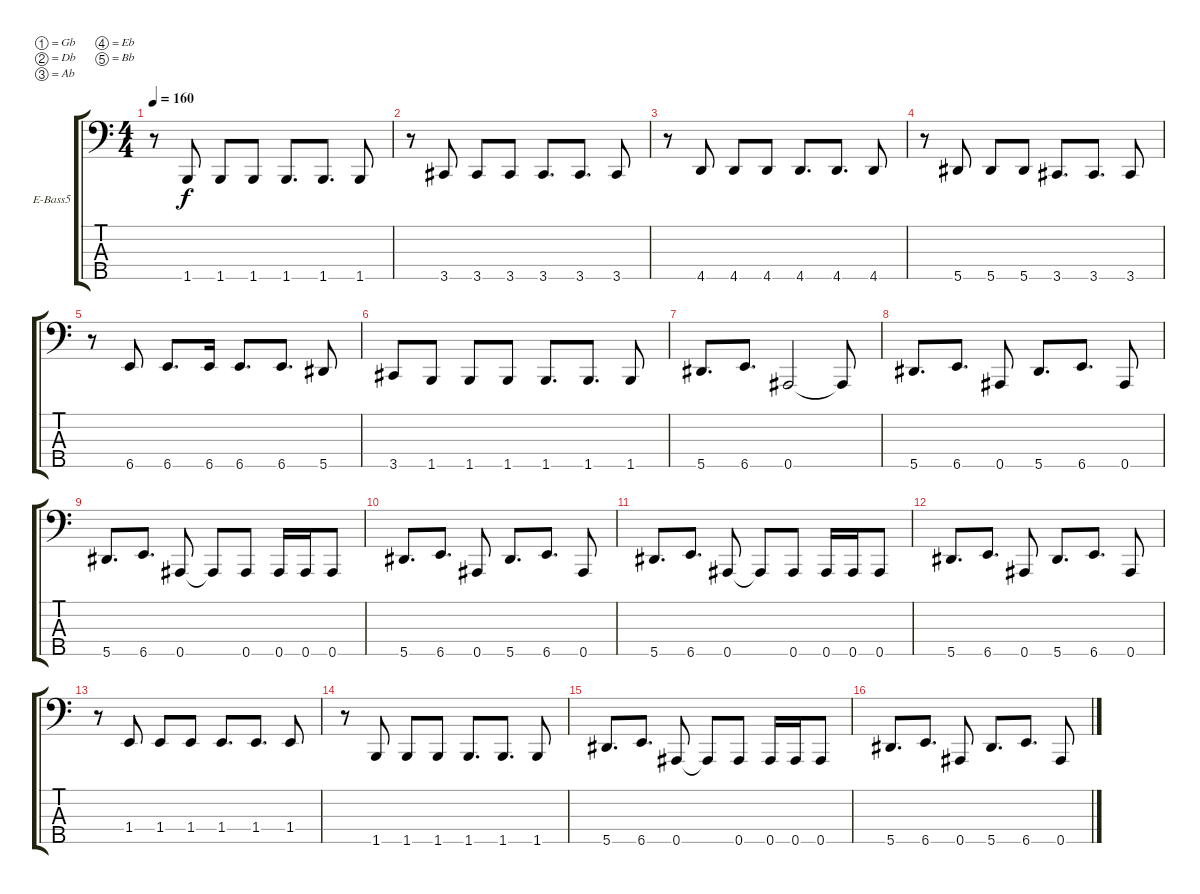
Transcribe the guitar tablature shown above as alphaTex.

\defaultSystemsLayout 4
\bracketExtendMode groupsimilarinstruments
\firstSystemTrackNameOrientation horizontal
\otherSystemsTrackNameOrientation horizontal
\track ("Arif Mirabdolbaghi" "E-Bass5") {instrument electricbassfinger}
\staff {score tabs}
\tuning (Gb2 Db2 Ab1 Eb1 Bb0)
\ts (4 4)
\tempo 160
\clef f4
\ks c
r.8{dy f} 1.5.8 1.5.8 1.5.8 1.5.8{d} 1.5.8{d} 1.5.8 |
r.8 3.5.8 3.5.8 3.5.8 3.5.8{d} 3.5.8{d} 3.5.8 |
r.8 4.5.8 4.5.8 4.5.8 4.5.8{d} 4.5.8{d} 4.5.8 |
r.8 5.5.8 5.5.8 5.5.8 3.5.8{d} 3.5.8{d} 3.5.8 |
r.8 6.5.8 6.5.8{d} 6.5.16 6.5.8{d} 6.5.8{d} 5.5.8 |
3.5.8 1.5.8 1.5.8 1.5.8 1.5.8{d} 1.5.8{d} 1.5.8 |
5.5.8{d} 6.5.8{d} 0.5.2 0.5{t}.8 |
5.5.8{d} 6.5.8{d} 0.5.8 5.5.8{d} 6.5.8{d} 0.5.8 |
5.5.8{d} 6.5.8{d} 0.5.8 0.5{t}.8 0.5.8 0.5.16 0.5.16 0.5.8 |
5.5.8{d} 6.5.8{d} 0.5.8 5.5.8{d} 6.5.8{d} 0.5.8 |
5.5.8{d} 6.5.8{d} 0.5.8 0.5{t}.8 0.5.8 0.5.16 0.5.16 0.5.8 |
5.5.8{d} 6.5.8{d} 0.5.8 5.5.8{d} 6.5.8{d} 0.5.8 |
r.8 1.4.8 1.4.8 1.4.8 1.4.8{d} 1.4.8{d} 1.4.8 |
r.8 1.5.8 1.5.8 1.5.8 1.5.8{d} 1.5.8{d} 1.5.8 |
5.5.8{d} 6.5.8{d} 0.5.8 0.5{t}.8 0.5.8 0.5.16 0.5.16 0.5.8 |
5.5.8{d} 6.5.8{d} 0.5.8 5.5.8{d} 6.5.8{d} 0.5.8
